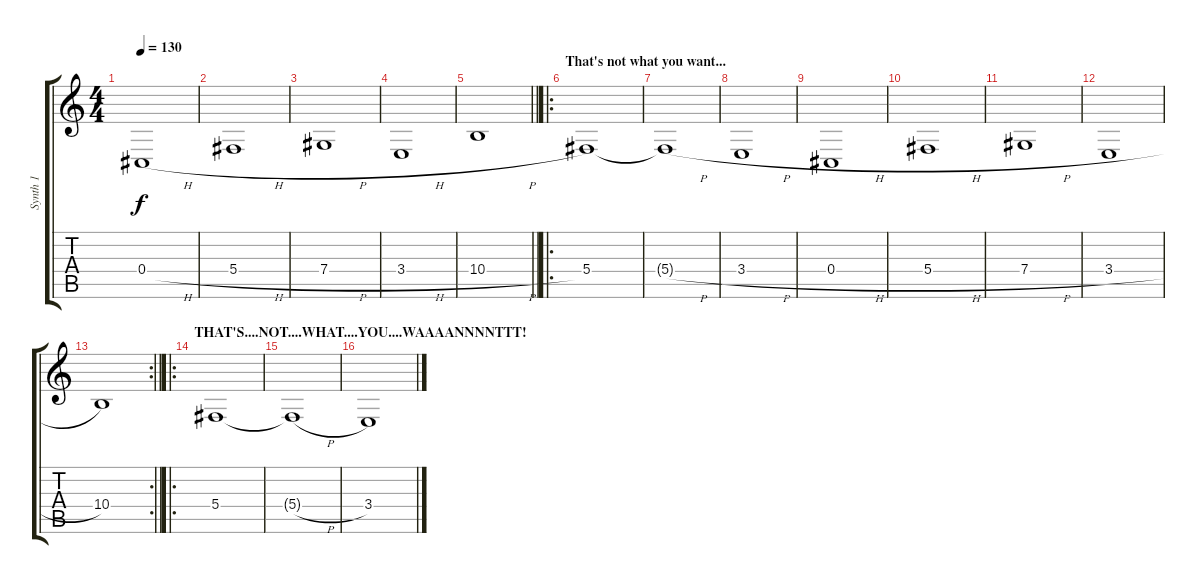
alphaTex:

\track ("Synth 1" "Synth 1") {instrument pad2warm}
\staff {score tabs}
\tuning (Eb4 Bb3 Gb3 Db3 Ab2 Db2) {hide}
\ts (4 4)
\tempo 130
\clef g2
\ks c
0.4{h}.1{dy f} |
5.4{h}.1 |
7.4{h}.1 |
3.4{h}.1 |
\barLineRight lightlight
10.4{h}.1 |
\ro
\section ("" "That's not what you want...")
5.4.1 |
5.4{h t}.1 |
3.4{h}.1 |
0.4{h}.1 |
5.4{h}.1 |
7.4{h}.1 |
3.4{h}.1 |
\rc 2
\barLineRight lightlight
10.4.1 |
\ro
\section ("" "THAT'S....NOT....WHAT....YOU....WAAAANNNNTTT!")
5.4.1 |
5.4{h t}.1 |
3.4{h}.1
